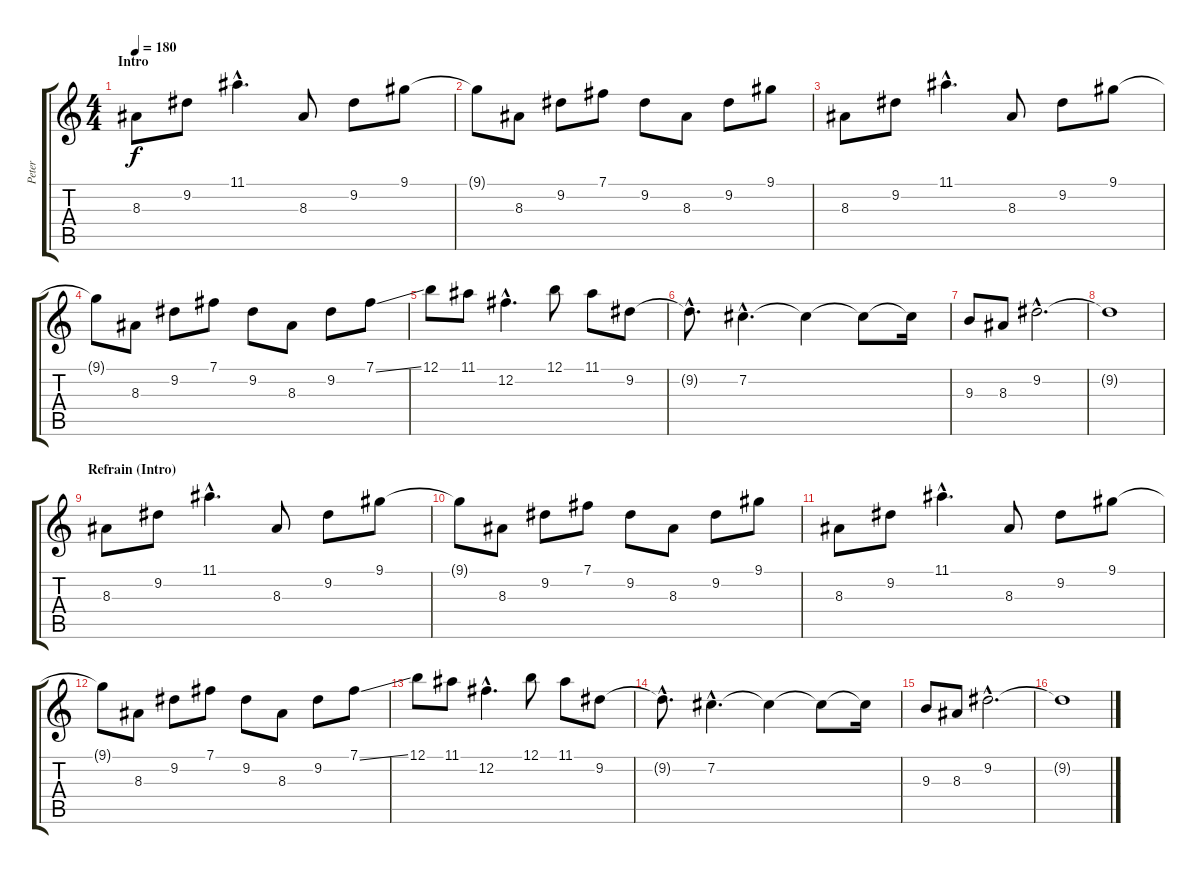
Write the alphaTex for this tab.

\track ("Peter" "Peter") {instrument distortionguitar}
\staff {score tabs}
\tuning (B3 Gb3 D3 A2 E2 B1) {hide}
\ts (4 4)
\section ("" "Intro")
\tempo 180
\clef g2
\ks c
8.3.8{dy f instrument distortionguitar} 9.2.8 11.1{hac}.4{d} 8.3.8 9.2.8 9.1.8 |
9.1{t}.8 8.3.8 9.2.8 7.1.8 9.2.8 8.3.8 9.2.8 9.1.8 |
8.3.8 9.2.8 11.1{hac}.4{d} 8.3.8 9.2.8 9.1.8 |
9.1{t}.8 8.3.8 9.2.8 7.1.8 9.2.8 8.3.8 9.2.8 7.1{ss}.8 |
12.1.8 11.1.8 12.2{hac}.4{d} 12.1.8 11.1.8 9.2.8 |
9.2{hac t}.8{d} 7.2{hac}.4{d} 7.2{t}.4 7.2{t}.8 7.2{t}.16 |
9.3.8 8.3.8 9.2{hac}.2{d} |
9.2{t}.1 |
\section ("" "Refrain (Intro)")
8.3.8 9.2.8 11.1{hac}.4{d} 8.3.8 9.2.8 9.1.8 |
9.1{t}.8 8.3.8 9.2.8 7.1.8 9.2.8 8.3.8 9.2.8 9.1.8 |
8.3.8 9.2.8 11.1{hac}.4{d} 8.3.8 9.2.8 9.1.8 |
9.1{t}.8 8.3.8 9.2.8 7.1.8 9.2.8 8.3.8 9.2.8 7.1{ss}.8 |
12.1.8 11.1.8 12.2{hac}.4{d} 12.1.8 11.1.8 9.2.8 |
9.2{hac t}.8{d} 7.2{hac}.4{d} 7.2{t}.4 7.2{t}.8 7.2{t}.16 |
9.3.8 8.3.8 9.2{hac}.2{d} |
9.2{t}.1
